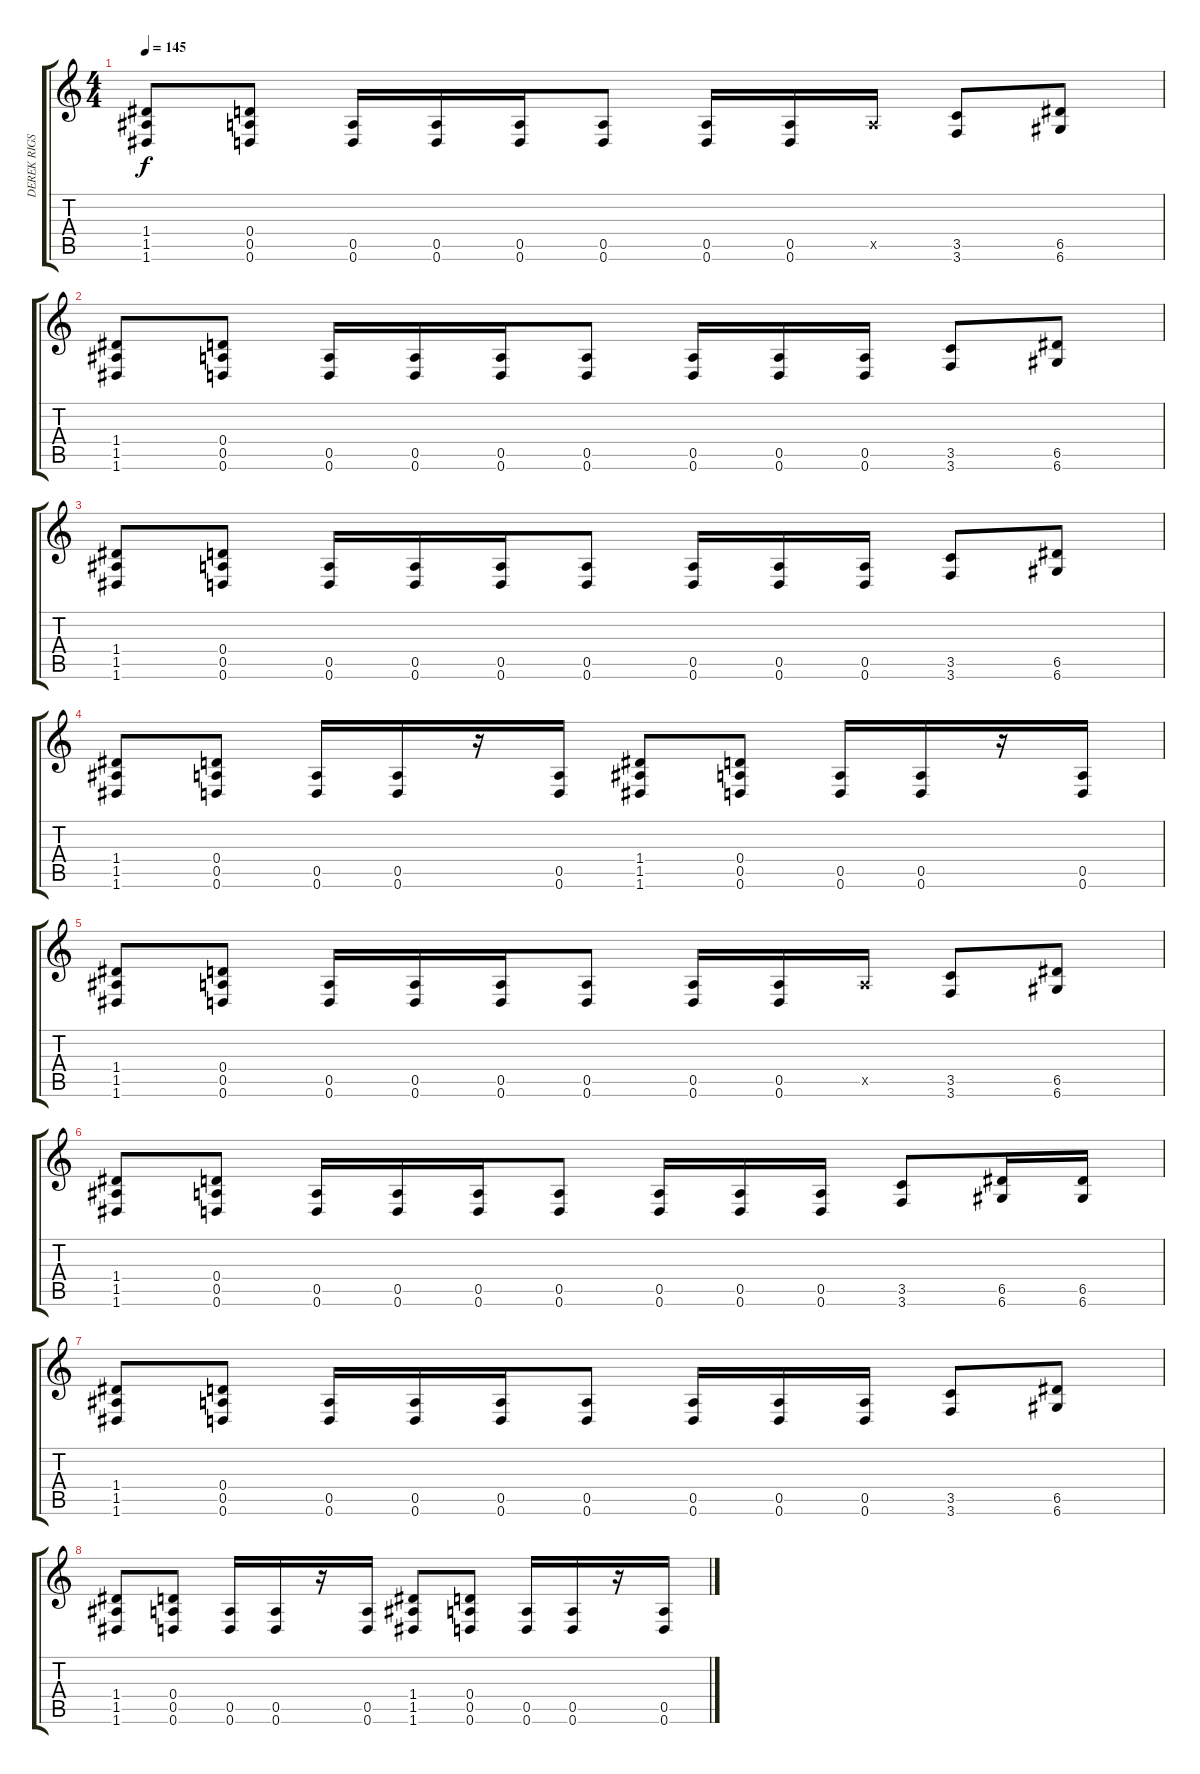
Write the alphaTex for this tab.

\track ("DEREK RIGS - guitar" "DEREK RIGS") {instrument overdrivenguitar}
\staff {score tabs}
\tuning (E4 B3 G3 D3 A2 D2) {hide}
\ts (4 4)
\tempo 145
\clef g2
\ks c
(1.4 1.5 1.6).8{dy f} (0.4 0.5 0.6).8 (0.5 0.6).16 (0.5 0.6).16 (0.5 0.6).16 (0.5 0.6).8 (0.5 0.6).16 (0.5 0.6).16 0.5{x}.16 (3.5 3.6).8 (6.5 6.6).8 |
(1.4 1.5 1.6).8 (0.4 0.5 0.6).8 (0.5 0.6).16 (0.5 0.6).16 (0.5 0.6).16 (0.5 0.6).8 (0.5 0.6).16 (0.5 0.6).16 (0.5 0.6).16 (3.5 3.6).8 (6.5 6.6).8 |
(1.4 1.5 1.6).8 (0.4 0.5 0.6).8 (0.5 0.6).16 (0.5 0.6).16 (0.5 0.6).16 (0.5 0.6).8 (0.5 0.6).16 (0.5 0.6).16 (0.5 0.6).16 (3.5 3.6).8 (6.5 6.6).8 |
(1.4 1.5 1.6).8 (0.4 0.5 0.6).8 (0.5 0.6).16 (0.5 0.6).16 r.16 (0.5 0.6).16 (1.4 1.5 1.6).8 (0.4 0.5 0.6).8 (0.5 0.6).16 (0.5 0.6).16 r.16 (0.5 0.6).16 |
(1.4 1.5 1.6).8 (0.4 0.5 0.6).8 (0.5 0.6).16 (0.5 0.6).16 (0.5 0.6).16 (0.5 0.6).8 (0.5 0.6).16 (0.5 0.6).16 0.5{x}.16 (3.5 3.6).8 (6.5 6.6).8 |
(1.4 1.5 1.6).8 (0.4 0.5 0.6).8 (0.5 0.6).16 (0.5 0.6).16 (0.5 0.6).16 (0.5 0.6).8 (0.5 0.6).16 (0.5 0.6).16 (0.5 0.6).16 (3.5 3.6).8 (6.5 6.6).16 (6.5 6.6).16 |
(1.4 1.5 1.6).8 (0.4 0.5 0.6).8 (0.5 0.6).16 (0.5 0.6).16 (0.5 0.6).16 (0.5 0.6).8 (0.5 0.6).16 (0.5 0.6).16 (0.5 0.6).16 (3.5 3.6).8 (6.5 6.6).8 |
(1.4 1.5 1.6).8 (0.4 0.5 0.6).8 (0.5 0.6).16 (0.5 0.6).16 r.16 (0.5 0.6).16 (1.4 1.5 1.6).8 (0.4 0.5 0.6).8 (0.5 0.6).16 (0.5 0.6).16 r.16 (0.5 0.6).16
